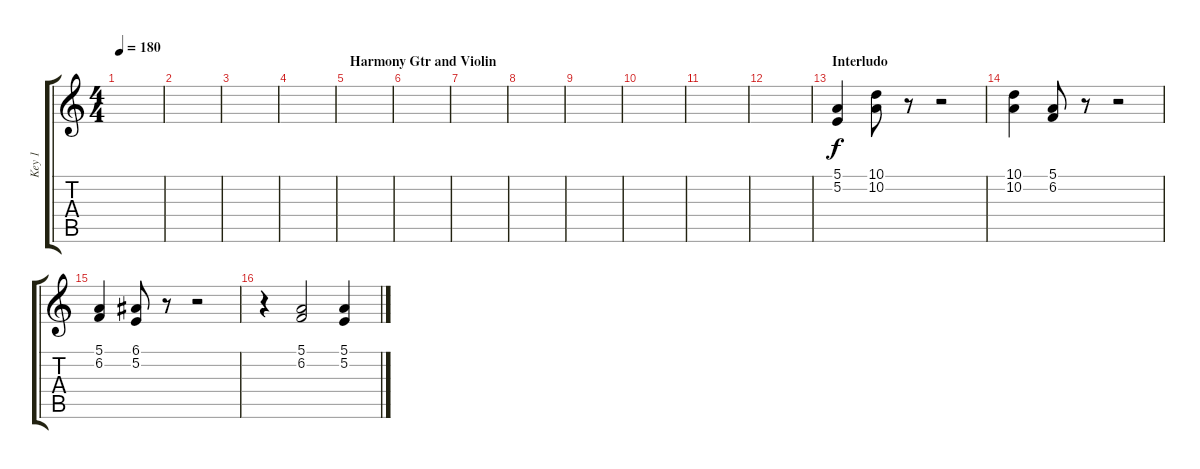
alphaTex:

\track ("Key 1" "Key 1") {instrument harpsichord}
\staff {score tabs}
\tuning (E4 B3 G3 D3 A2 E2) {hide}
\ts (4 4)
\tempo 180
\clef g2
\ks c
|
|
|
|
\section ("" "Harmony Gtr and Violin")
|
|
|
|
|
|
|
|
\section ("" "Interludo")
(5.1 5.2).4 (10.1 10.2).8 r.8 r.2 |
(10.1 10.2).4 (5.1 6.2).8 r.8 r.2 |
(5.1 6.2).4 (6.1 5.2).8 r.8 r.2 |
r.4 (5.1 6.2).2 (5.1 5.2).4
